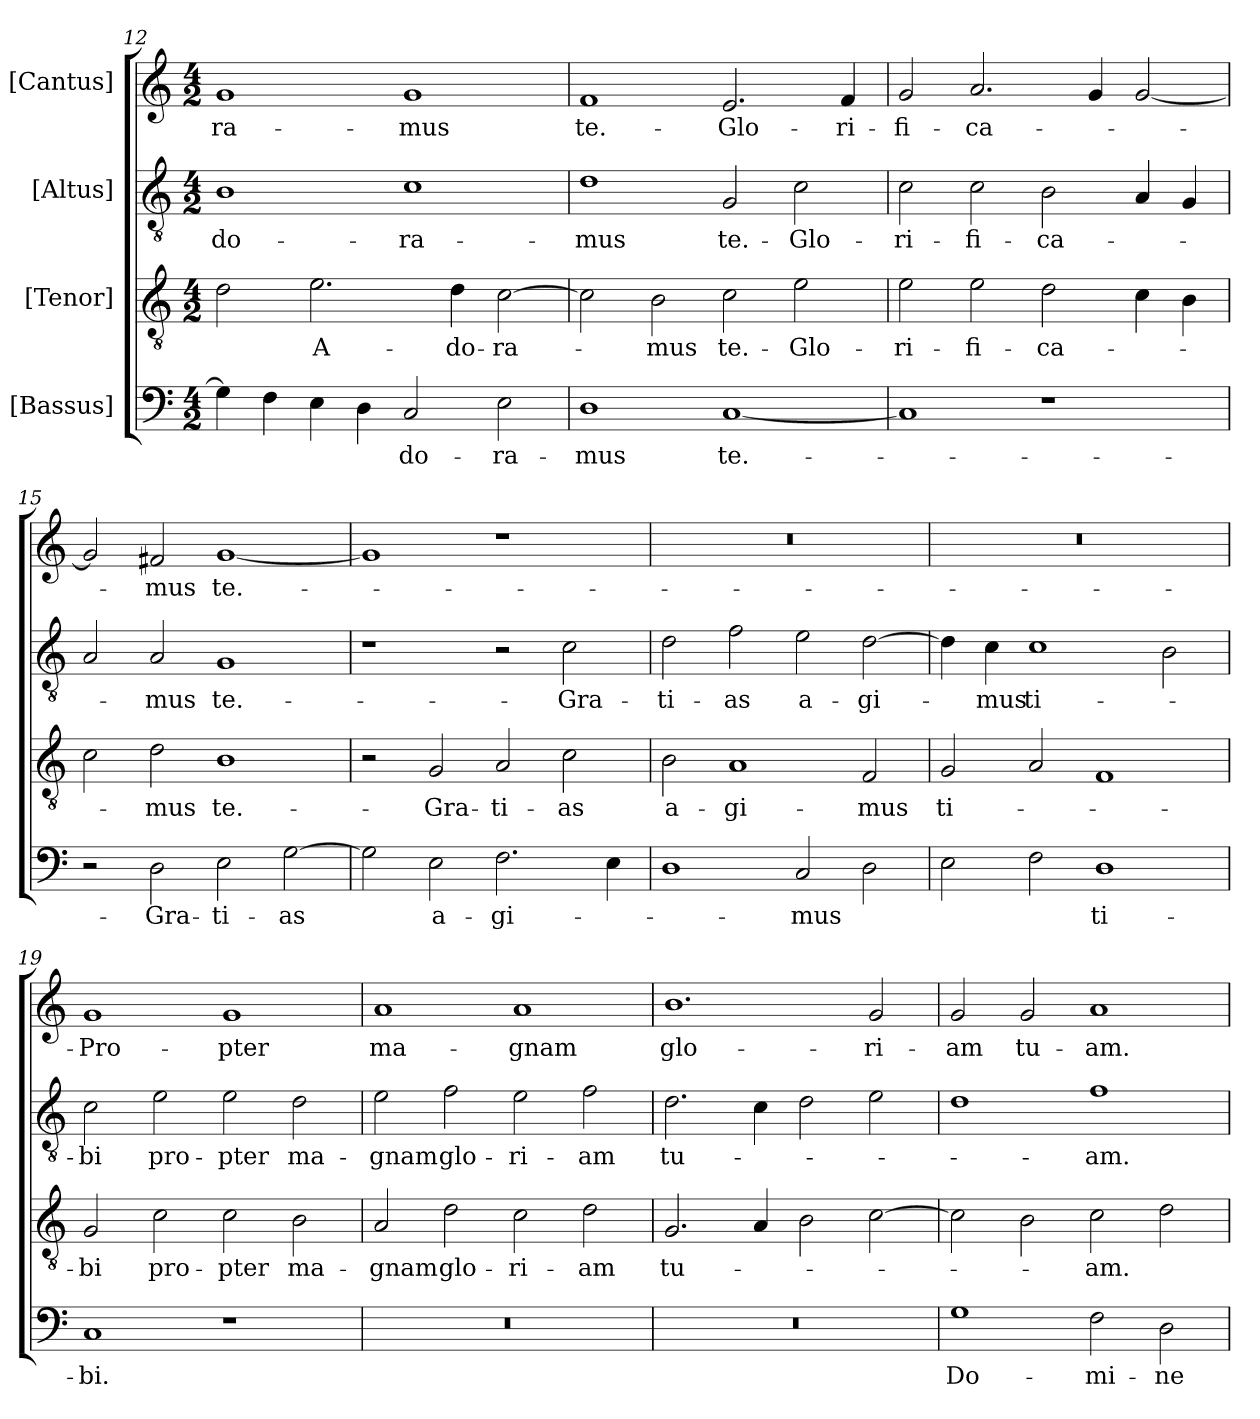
**kern	**text	**kern	**text	**kern	**text	**kern	**text
*part4	*part4	*part3	*part3	*part2	*part2	*part1	*part1
*staff4	*staff4	*staff3	*staff3	*staff2	*staff2	*staff1	*staff1
*I"[Bassus]	*	*I"[Tenor]	*	*I"[Altus]	*	*I"[Cantus]	*
*clefF4	*	*clefGv2	*	*clefGv2	*	*clefG2	*
*k[]	*	*k[]	*	*k[]	*	*k[]	*
*M4/2	*	*M4/2	*	*M4/2	*	*M4/2	*
=12	=12	=12	=12	=12	=12	=12	=12
4G\]	.	2d\	.	1B\	-do-	1g/	-ra-
4F\	.	.	.	.	.	.	.
4E\	.	2.e\	A-	.	.	.	.
4D\	.	.	.	.	.	.	.
2C/	-do-	.	.	1c\	-ra-	1g/	-mus
.	.	4d\	-do-	.	.	.	.
2E\	-ra-	[2c\	-ra-	.	.	.	.
=13	=13	=13	=13	=13	=13	=13	=13
1D\	-mus	2c\]	.	1d\	-mus	1f/	te.-
.	.	2B\	-mus	.	.	.	.
[1C/	te.-	2c\	te.-	2G/	te.-	2.e/	Glo-
.	.	2e\	Glo-	2c\	Glo-	.	.
.	.	.	.	.	.	4f/	-ri-
=14	=14	=14	=14	=14	=14	=14	=14
1C/]	.	2e\	-ri-	2c\	-ri-	2g/	-fi-
.	.	2e\	-fi-	2c\	-fi-	2.a/	-ca-
1r	.	2d\	-ca-	2B\	-ca-	.	.
.	.	.	.	.	.	4g/	.
.	.	4c\	.	4A/	.	[2g/	.
.	.	4B\	.	4G/	.	.	.
=15	=15	=15	=15	=15	=15	=15	=15
2r	.	2c\	.	2A/	.	2g/]	.
2D\	Gra-	2d\	-mus	2A/	-mus	2f#X/	-mus
2E\	-ti-	1B\	te.-	1G/	te.-	[1g/	te.-
[2G\	-as	.	.	.	.	.	.
=16	=16	=16	=16	=16	=16	=16	=16
2G\]	.	2r	.	1r	.	1g/]	.
2E\	a-	2G/	Gra-	.	.	.	.
2.F\	-gi-	2A/	-ti-	2r	.	1r	.
.	.	2c\	-as	2c\	Gra-	.	.
4E\	.	.	.	.	.	.	.
=17	=17	=17	=17	=17	=17	=17	=17
1D\	.	2B\	a-	2d\	-ti-	0r	.
.	.	1A/	-gi-	2f\	-as	.	.
2C/	-mus	.	.	2e\	a-	.	.
2D\	.	2F/	-mus	[2d\	-gi-	.	.
=18	=18	=18	=18	=18	=18	=18	=18
2E\	.	2G/	ti-	4d\]	.	0r	.
.	.	.	.	4c\	-mus	.	.
2F\	.	2A/	.	1c\	ti-	.	.
1D\	ti-	1F/	.	.	.	.	.
.	.	.	.	2B\	.	.	.
=19	=19	=19	=19	=19	=19	=19	=19
1C/	-bi.	2G/	-bi	2c\	-bi	1g/	Pro-
.	.	2c\	pro-	2e\	pro-	.	.
1r	.	2c\	-pter	2e\	-pter	1g/	-pter
.	.	2B\	ma-	2d\	ma-	.	.
=20	=20	=20	=20	=20	=20	=20	=20
0r	.	2A/	-gnam	2e\	-gnam	1a/	ma-
.	.	2d\	glo-	2f\	glo-	.	.
.	.	2c\	-ri-	2e\	-ri-	1a/	-gnam
.	.	2d\	-am	2f\	-am	.	.
=21	=21	=21	=21	=21	=21	=21	=21
0r	.	2.G/	tu-	2.d\	tu-	1.b\	glo-
.	.	4A/	.	4c\	.	.	.
.	.	2B\	.	2d\	.	.	.
.	.	[2c\	.	2e\	.	2g/	-ri-
=22	=22	=22	=22	=22	=22	=22	=22
1G\	Do-	2c\]	.	1d\	.	2g/	-am
.	.	2B\	.	.	.	2g/	tu-
2F\	-mi-	2c\	-am.	1f\	-am.	1a/	-am.
2D\	-ne	2d\	.	.	.	.	.
=	=	=	=	=	=	=	=
*-	*-	*-	*-	*-	*-	*-	*-
